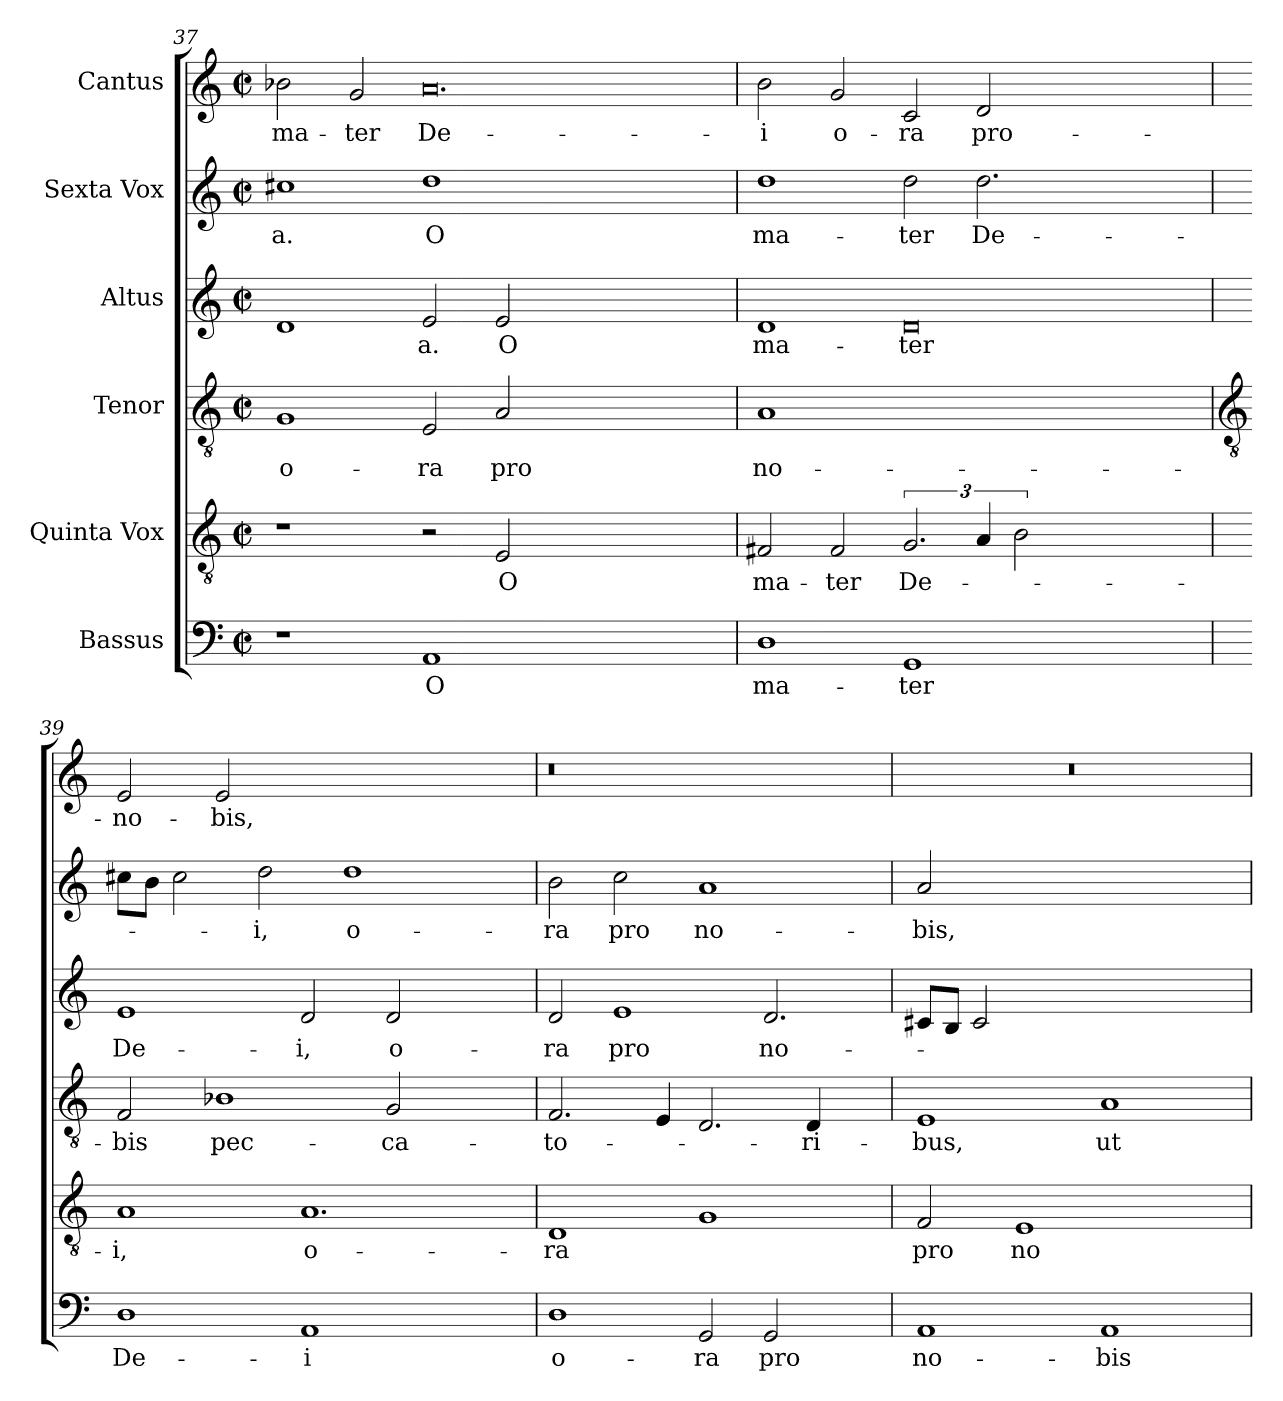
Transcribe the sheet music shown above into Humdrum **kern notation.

**kern	**text	**kern	**text	**kern	**text	**kern	**text	**kern	**text	**kern	**text
*part6	*part6	*part5	*part5	*part4	*part4	*part3	*part3	*part2	*part2	*part1	*part1
*staff6	*staff6	*staff5	*staff5	*staff4	*staff4	*staff3	*staff3	*staff2	*staff2	*staff1	*staff1
*I"Bassus	*	*I"Quinta Vox	*	*I"Tenor	*	*I"Altus	*	*I"Sexta Vox	*	*I"Cantus	*
*clefF4	*	*clefGv2	*	*clefGv2	*	*clefG2	*	*clefG2	*	*clefG2	*
*k[]	*	*k[]	*	*k[]	*	*k[]	*	*k[]	*	*k[]	*
*C:	*	*C:	*	*C:	*	*C:	*	*C:	*	*C:	*
*M4/2	*	*M4/2	*	*M4/2	*	*M4/2	*	*M4/2	*	*M4/2	*
*met(c|)	*	*met(c|)	*	*met(c|)	*	*met(c|)	*	*met(c|)	*	*met(c|)	*
=37	=37	=37	=37	=37	=37	=37	=37	=37	=37	=37	=37
!	!	!	!	!	!LO:LY:b	!	!	!	!LO:LY:b	!	!LO:LY:b
1r	.	1r	.	1G	o-	1d	.	1cc#X	-a.	2b-X	ma-
!	!	!	!	!	!	!	!	!	!	!	!LO:LY:b
.	.	.	.	.	.	.	.	.	.	2g	-ter
!	!LO:LY:b	!	!	!	!LO:LY:b	!	!LO:LY:b	!	!LO:LY:b	!	!LO:LY:b
1AA	O	2r	.	2E	-ra	2e	-a.	1dd	O	0.a	De-
!	!	!	!LO:LY:b	!	!LO:LY:b	!	!LO:LY:b	!	!	!	!
.	.	2E	O	2A	pro	2e	O	.	.	.	.
0ryy	.	0ryy	.	0ryy	.	0ryy	.	0ryy	.	.	.
=38	=38	=38	=38	=38	=38	=38	=38	=38	=38	=38	=38
!	!LO:LY:b	!	!LO:LY:b	!	!LO:LY:b	!	!LO:LY:b	!	!LO:LY:b	!	!LO:LY:b
1D	ma-	2F#X	ma-	1A	no-	1d	ma-	1dd	ma-	2b	-i
!	!	!	!LO:LY:b	!	!	!	!	!	!	!	!LO:LY:b
.	.	2F#	-ter	.	.	.	.	.	.	2g	o-
!	!LO:LY:b	!	!LO:LY:b	!	!	!	!LO:LY:b	!	!LO:LY:b	!	!LO:LY:b
1GG	-ter	3.G	De-	0ryy	.	0d	-ter	2dd	-ter	2c	-ra
!	!	!	!	!	!	!	!	!	!LO:LY:b	!	!LO:LY:b
.	.	6A	.	.	.	.	.	2.dd	De-	2d	pro-
.	.	3B	.	.	.	.	.	.	.	.	.
1ryy	.	1ryy	.	.	.	.	.	.	.	1ryy	.
.	.	.	.	.	.	.	.	2.ryy	.	.	.
!!LO:LB:g=z
=39	=39	=39	=39	=39	=39	=39	=39	=39	=39	=39	=39
*	*	*	*	*clefGv2	*	*	*	*	*	*	*
!	!LO:LY:b	!	!LO:LY:b	!	!LO:LY:b	!	!LO:LY:b	!	!	!	!LO:LY:b
1D	De-	1A	-i,	2F	-bis	1e	De-	8cc#L	.	2e	-no-
.	.	.	.	.	.	.	.	8bJ	.	.	.
.	.	.	.	.	.	.	.	2cc#	.	.	.
!	!	!	!	!	!LO:LY:b	!	!	!	!	!	!LO:LY:b
.	.	.	.	1B-	pec-	.	.	.	.	2e	-bis,
!	!	!	!	!	!	!	!	!	!LO:LY:b	!	!
.	.	.	.	.	.	.	.	2dd	-i,	.	.
!	!LO:LY:b	!	!LO:LY:b	!	!	!	!LO:LY:b	!	!	!	!
1AA	-i	1.A	o-	.	.	2d	-i,	.	.	1.ryy	.
!	!	!	!	!	!	!	!	!	!LO:LY:b	!	!
.	.	.	.	.	.	.	.	1dd	o-	.	.
!	!	!	!	!	!LO:LY:b	!	!LO:LY:b	!	!	!	!
.	.	.	.	2G	-ca-	2d	o-	.	.	.	.
2ryy	.	.	.	2ryy	.	2ryy	.	.	.	.	.
.	.	.	.	.	.	.	.	4ryy	.	.	.
!!LO:LB:g=z
=40	=40	=40	=40	=40	=40	=40	=40	=40	=40	=40	=40
!	!LO:LY:b	!	!LO:LY:b	!	!LO:LY:b	!	!LO:LY:b	!	!LO:LY:b	!	!
1D	o-	1D	-ra	2.F	-to-	2d	-ra	2b	-ra	0r	.
!	!	!	!	!	!	!	!LO:LY:b	!	!LO:LY:b	!	!
.	.	.	.	.	.	1e	pro	2cc	pro	.	.
.	.	.	.	4E	.	.	.	.	.	.	.
!	!LO:LY:b	!	!	!	!	!	!	!	!LO:LY:b	!	!
2GG	-ra	1G	.	2.D	.	.	.	1a	no-	.	.
!	!LO:LY:b	!	!	!	!	!	!LO:LY:b	!	!	!	!
2GG	pro	.	.	.	.	2.d	no-	.	.	.	.
!	!	!	!	!	!LO:LY:b	!	!	!	!	!	!
.	.	.	.	4D	-ri-	.	.	.	.	.	.
4ryy	.	4ryy	.	4ryy	.	.	.	4ryy	.	4ryy	.
=41	=41	=41	=41	=41	=41	=41	=41	=41	=41	=41	=41
!	!LO:LY:b	!	!LO:LY:b	!	!LO:LY:b	!	!	!	!LO:LY:b	!	!
1AA	no-	2F	pro	1E	-bus,	8c#L	.	2a	-bis,	0r	.
.	.	.	.	.	.	8BJ	.	.	.	.	.
.	.	.	.	.	.	2c#	.	.	.	.	.
!	!	!	!LO:LY:b	!	!	!	!	!	!	!	!
.	.	1E	no-	.	.	.	.	1.ryy	.	.	.
.	.	.	.	.	.	1ryy	.	.	.	.	.
!	!LO:LY:b	!	!	!	!LO:LY:b	!	!	!	!	!	!
1AA	-bis	.	.	1A	ut	.	.	.	.	.	.
.	.	2ryy	.	.	.	.	.	.	.	.	.
.	.	.	.	.	.	4ryy	.	.	.	.	.
=	=	=	=	=	=	=	=	=	=	=	=
*-	*-	*-	*-	*-	*-	*-	*-	*-	*-	*-	*-
